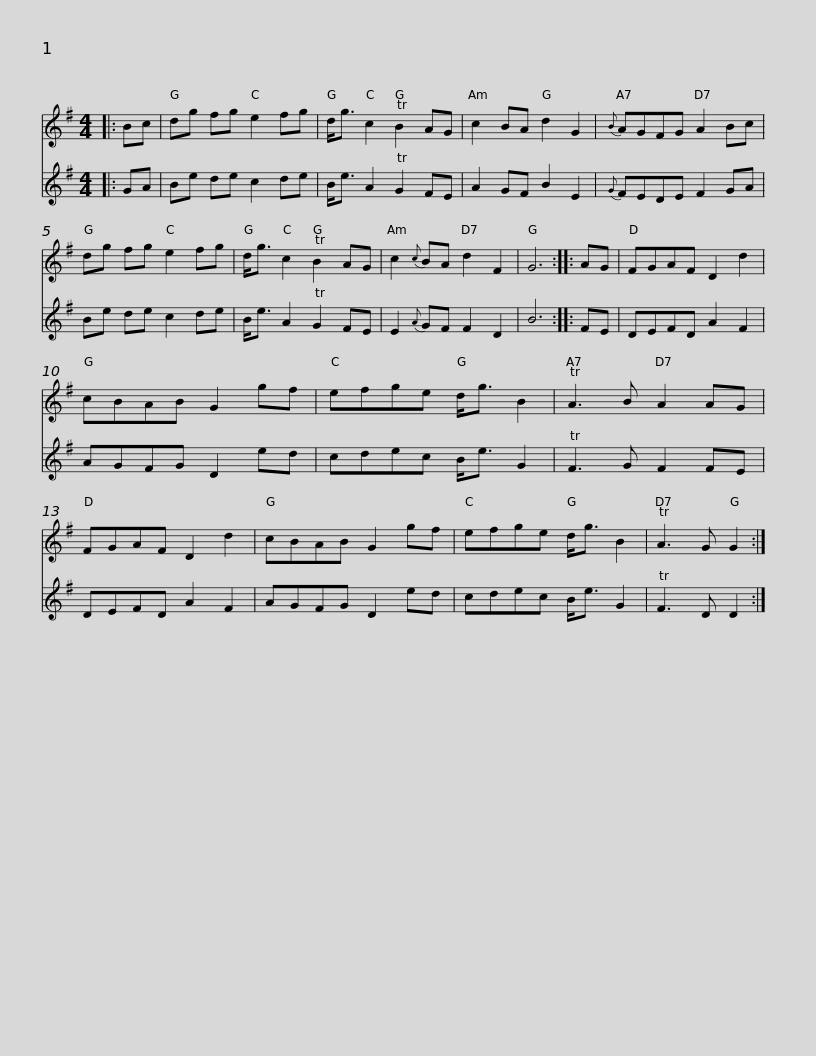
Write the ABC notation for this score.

X:1
%%score 1 2
L:1/8
M:4/4
I:linebreak $
K:G
V:1 treble
V:2 treble
V:1
|: Bc | dg fg e2 fg | d<g c2 TB2 AG | c2 BA d2 G2 |{B} AGFG A2 Bc | %5
 dg fg e2 fg | d<g c2 TB2 AG |$ c2{c} BA d2 F2 | G6 :: AG | %10
 FGAF D2 d2 | cBAB G2 gf | efge d<g B2 | TA3 B A2 AG | FGAF D2 d2 |$ %15
 cBAB G2 gf | efge d<g B2 | TA3 G G2 :| %18
V:2
|: GA | Be de c2 de | B<e A2 TG2 FE | A2 GF B2 E2 |{G} FEDE F2 GA | %5
 Be de c2 de | B<e A2 TG2 FE |$ E2{A} GF F2 D2 | B6 :: FE | %10
 DEFD A2 F2 | AGFG D2 ed | cdec B<e G2 | TF3 G F2 FE | DEFD A2 F2 |$ %15
 AGFG D2 ed | cdec B<e G2 | TF3 D D2 :| %18
